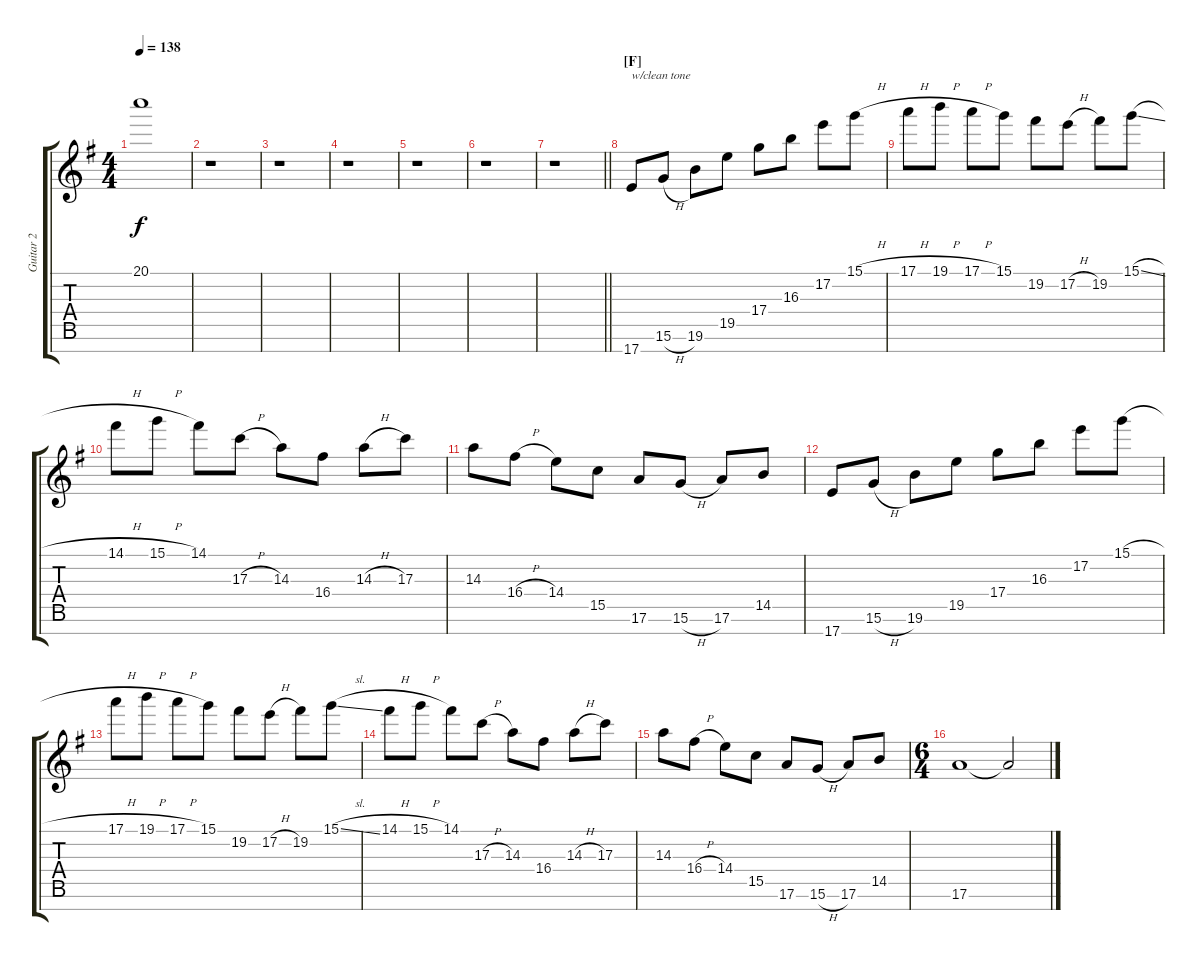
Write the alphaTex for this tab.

\track ("Guitar 2" "Guitar 2") {instrument electricguitarjazz}
\staff {score tabs}
\tuning (E4 B3 G3 D3 A2 E2 B1) {hide}
\ts (4 4)
\tempo 138
\clef g2
\ks eminor
20.1{t}.1{dy f} |
r.1{volume 16} |
r.1 |
r.1 |
r.1 |
r.1 |
\barLineRight lightlight
r.1 |
\section ("" "[F]")
17.7.8{txt "w/clean tone" instrument electricguitarjazz} 15.6{h}.8 19.6.8 19.5.8 17.4.8 16.3.8 17.2.8 15.1{h}.8 |
17.1{h}.8 19.1{h}.8 17.1{h}.8 15.1.8 19.2.8 17.2{h}.8 19.2.8 15.1{sl}.8 |
14.1{h}.8 15.1{h}.8 14.1.8 17.3{h}.8 14.3.8 16.4.8 14.3{h}.8 17.3.8 |
14.3.8 16.4{h}.8 14.4.8 15.5.8 17.6.8 15.6{h}.8 17.6.8 14.5.8 |
17.7.8 15.6{h}.8 19.6.8 19.5.8 17.4.8 16.3.8 17.2.8 15.1{h}.8 |
17.1{h}.8 19.1{h}.8 17.1{h}.8 15.1.8 19.2.8 17.2{h}.8 19.2.8 15.1{sl}.8 |
14.1{h}.8 15.1{h}.8 14.1.8 17.3{h}.8 14.3.8 16.4.8 14.3{h}.8 17.3.8 |
14.3.8 16.4{h}.8 14.4.8 15.5.8 17.6.8 15.6{h}.8 17.6.8 14.5.8 |
\ts (6 4)
17.6.1 17.6{t}.2
